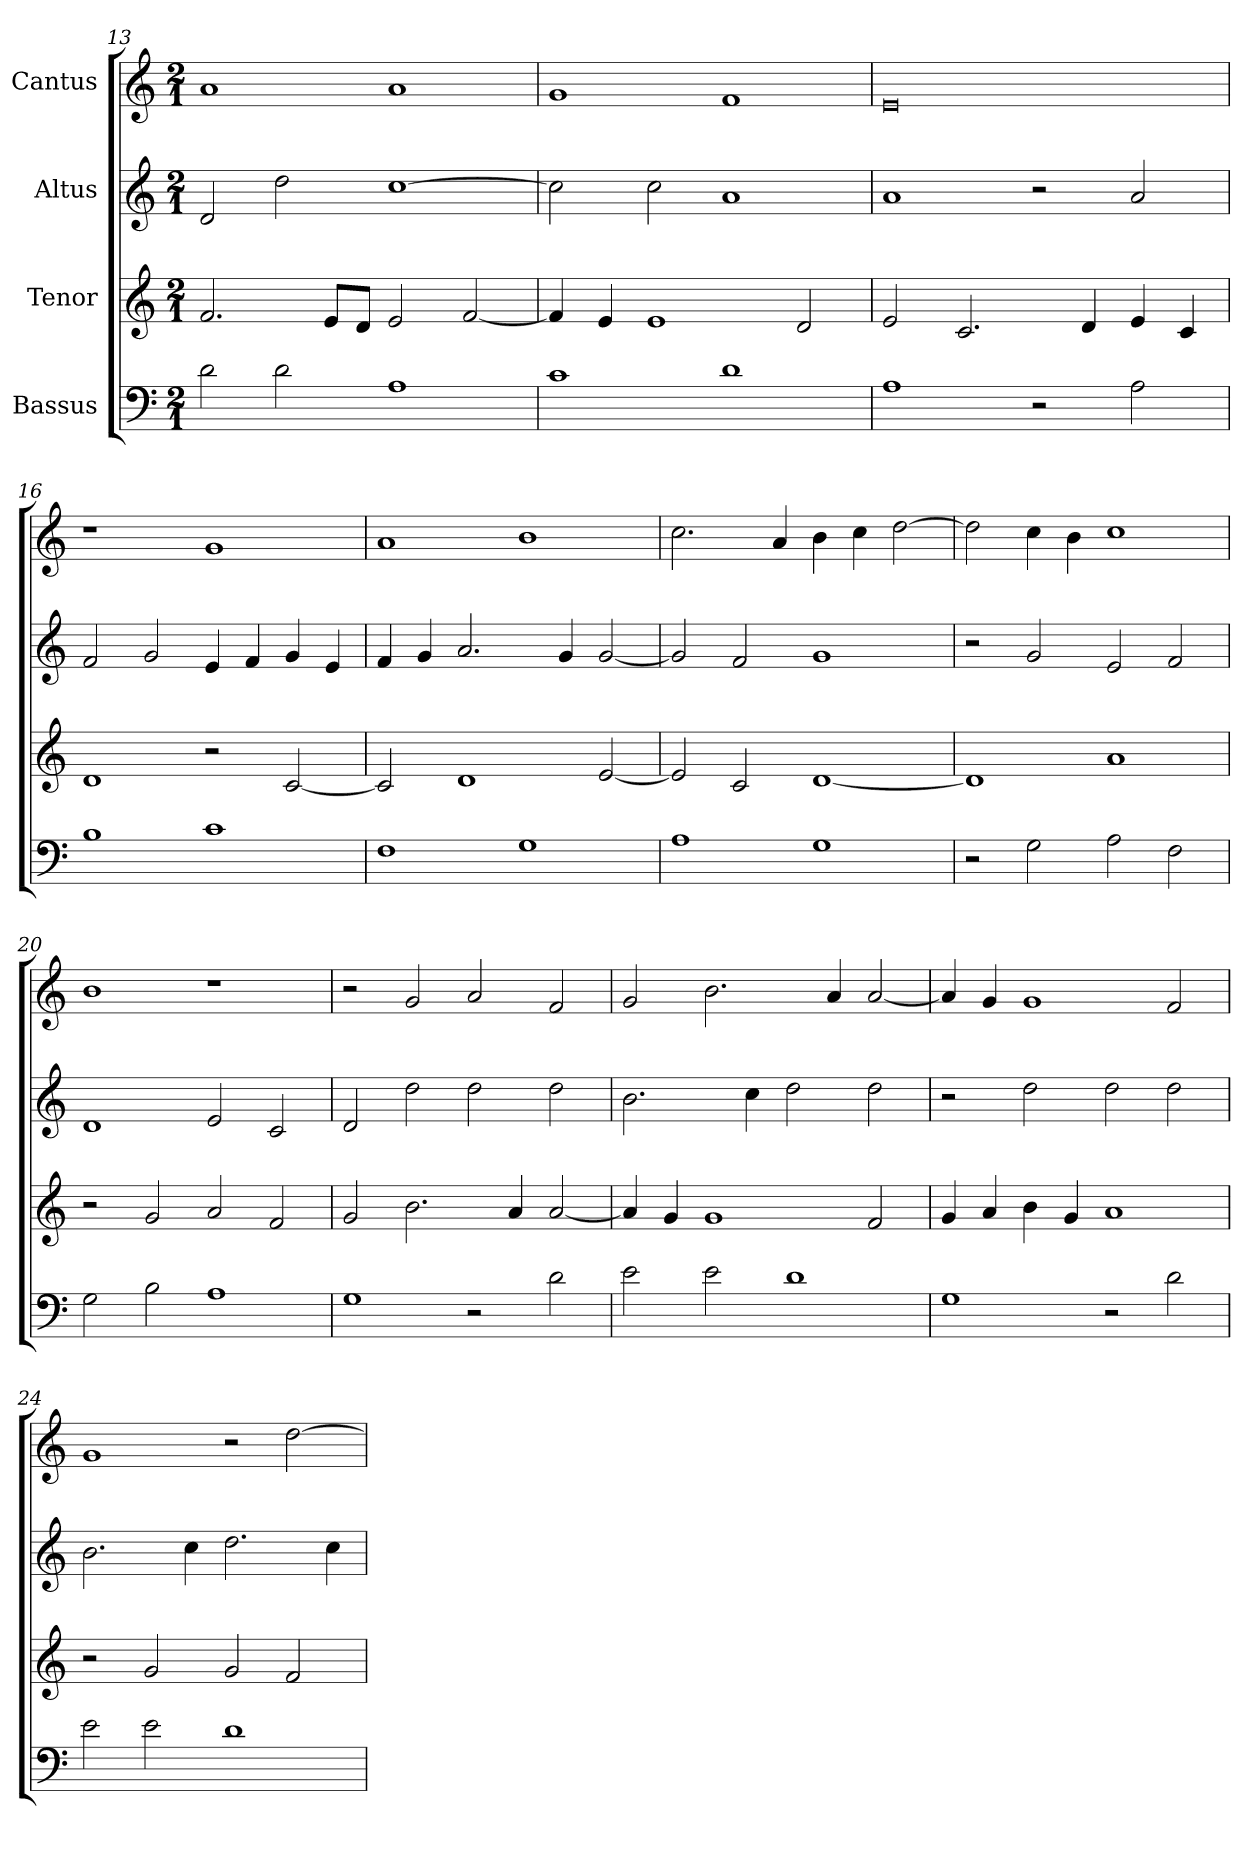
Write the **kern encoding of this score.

**kern	**kern	**kern	**kern
*part4	*part3	*part2	*part1
*staff4	*staff3	*staff2	*staff1
*I"Bassus	*I"Tenor	*I"Altus	*I"Cantus
!!LO:LB:g=z
*clefF4	*clefG2	*clefG2	*clefG2
*k[]	*k[]	*k[]	*k[]
*C:	*C:	*C:	*C:
*M2/1	*M2/1	*M2/1	*M2/1
=13	=13	=13	=13
2di\	2.fi/	2di/	1ai
2di\	.	2ddi\	.
.	8ei/L	.	.
.	8di/J	.	.
1Ai	2ei/	[>1cci	1ai
.	[<2fi/	.	.
=14	=14	=14	=14
1ci	4fi/]	2cci\]	1gi
.	4ei/	.	.
.	1ei	2cci\	.
1di	.	1ai	1fi
.	2di/	.	.
=15	=15	=15	=15
1Ai	2ei/	1ai	0ei
.	2.ci/	.	.
2r	.	2r	.
.	4di/	.	.
2Ai\	4ei/	2ai/	.
.	4ci/	.	.
=16	=16	=16	=16
1Bi	1di	2fi/	1r
.	.	2gi/	.
1ci	2r	4ei/	1gi
.	.	4fi/	.
.	[<2ci/	4gi/	.
.	.	4ei/	.
=17	=17	=17	=17
1Fi	2ci/]	4fi/	1ai
.	.	4gi/	.
.	1di	2.ai/	.
1Gi	.	.	1bi
.	.	4gi/	.
.	[<2ei/	[<2gi/	.
!!LO:LB:g=z
=18	=18	=18	=18
1Ai	2ei/]	2gi/]	2.cci\
.	2ci/	2fi/	.
.	.	.	4ai/
1Gi	[<1di	1gi	4bi\
.	.	.	4cci\
.	.	.	[>2ddi\
=19	=19	=19	=19
2r	1di]	2r	2ddi\]
2Gi\	.	2gi/	4cci\
.	.	.	4bi\
2Ai\	1ai	2ei/	1cci
2Fi\	.	2fi/	.
=20	=20	=20	=20
2Gi\	2r	1di	1bi
2Bi\	2gi/	.	.
1Ai	2ai/	2ei/	1r
.	2fi/	2ci/	.
=21	=21	=21	=21
1Gi	2gi/	2di/	2r
.	2.bi\	2ddi\	2gi/
2r	.	2ddi\	2ai/
.	4ai/	.	.
2di\	[<2ai/	2ddi\	2fi/
=22	=22	=22	=22
2ei\	4ai/]	2.bi\	2gi/
.	4gi/	.	.
2ei\	1gi	.	2.bi\
.	.	4cci\	.
1di	.	2ddi\	.
.	.	.	4ai/
.	2fi/	2ddi\	[<2ai/
!!LO:LB:g=z
=23	=23	=23	=23
1Gi	4gi/	2r	4ai/]
.	4ai/	.	4gi/
.	4bi\	2ddi\	1gi
.	4gi/	.	.
2r	1ai	2ddi\	.
2di\	.	2ddi\	2fi/
=24	=24	=24	=24
2ei\	2r	2.bi\	1gi
2ei\	2gi/	.	.
.	.	4cci\	.
1di	2gi/	2.ddi\	2r
.	2fi/	.	[>2ddi\
.	.	4cci\	.
=	=	=	=
*-	*-	*-	*-
